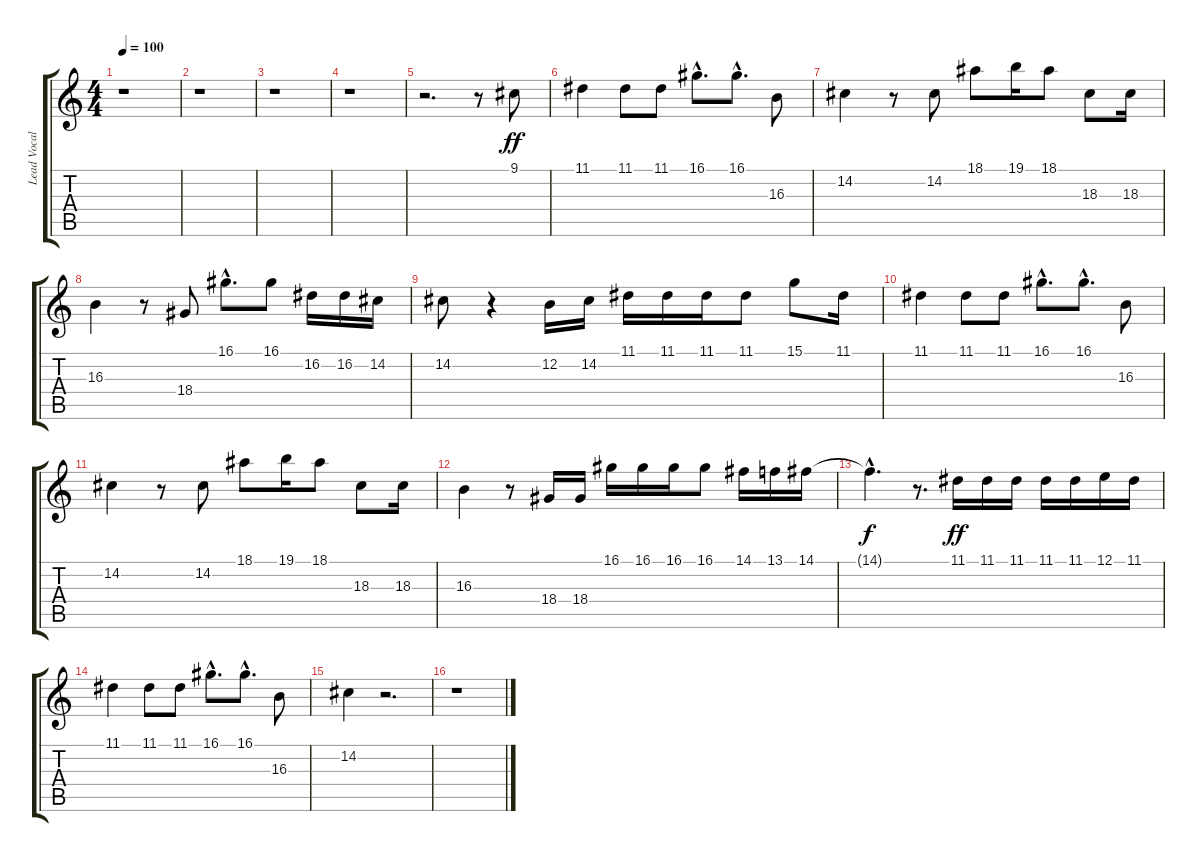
\track ("Lead Vocal" "Lead Vocal") {instrument flute}
\staff {score tabs}
\tuning (E4 B3 G3 D3 A2 E2) {hide}
\ts (4 4)
\tempo 100
\clef g2
\ks c
r.1{dy ff} |
r.1 |
r.1 |
r.1 |
r.2{d} r.8 9.1.8 |
11.1.4 11.1.8 11.1.8 16.1{hac}.8{d} 16.1{hac}.8{d} 16.3.8 |
14.2.4 r.8 14.2.8 18.1.8 19.1.16 18.1.8 18.3.8 18.3.16 |
16.3.4 r.8 18.4.8 16.1{hac}.8{d} 16.1.8 16.2.16 16.2.16 14.2.16 |
14.2.8 r.4 12.2.16 14.2.16 11.1.16 11.1.16 11.1.16 11.1.8 15.1.8 11.1.16 |
11.1.4 11.1.8 11.1.8 16.1{hac}.8{d} 16.1{hac}.8{d} 16.3.8 |
14.2.4 r.8 14.2.8 18.1.8 19.1.16 18.1.8 18.3.8 18.3.16 |
16.3.4 r.8 18.4.16 18.4.16 16.1.16 16.1.16 16.1.16 16.1.8 14.1.16 13.1.16 14.1.16 |
14.1{hac t}.4{d dy f} r.8{d} 11.1.16{dy ff} 11.1.16 11.1.16 11.1.16 11.1.16 12.1.16 11.1.16 |
11.1.4 11.1.8 11.1.8 16.1{hac}.8{d} 16.1{hac}.8{d} 16.3.8 |
14.2.4 r.2{d} |
r.1
